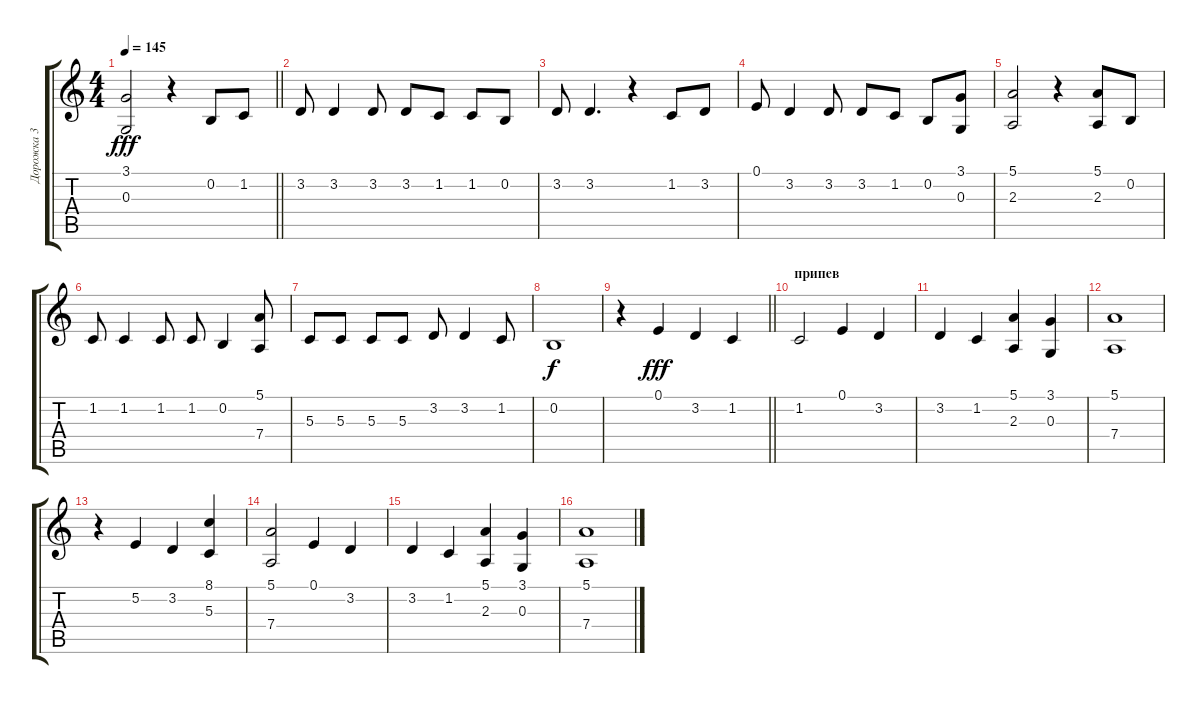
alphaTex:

\track ("Дорожка 3" "Дорожка 3") {instrument violin}
\staff {score tabs}
\tuning (E4 B3 G3 D3 A2 E2) {hide}
\ts (4 4)
\tempo 145
\clef g2
\barLineRight lightlight
\ks c
(3.1 0.3).2{dy fff} r.4 0.2.8 1.2.8 |
3.2.8 3.2.4 3.2.8 3.2.8 1.2.8 1.2.8 0.2.8 |
3.2.8 3.2.4{d} r.4 1.2.8 3.2.8 |
0.1.8 3.2.4 3.2.8 3.2.8 1.2.8 0.2.8 (3.1 0.3).8 |
(5.1 2.3).2 r.4 (5.1 2.3).8 0.2.8 |
1.2.8 1.2.4 1.2.8 1.2.8 0.2.4 (5.1 7.4).8 |
5.3.8 5.3.8 5.3.8 5.3.8 3.2.8 3.2.4 1.2.8 |
0.2.1{dy f} |
\barLineRight lightlight
r.4 0.1.4{dy fff} 3.2.4 1.2.4 |
\section ("" "припев")
1.2.2 0.1.4 3.2.4 |
3.2.4 1.2.4 (5.1 2.3).4 (3.1 0.3).4 |
(5.1 7.4).1 |
r.4 5.2.4 3.2.4 (8.1 5.3).4 |
(5.1 7.4).2 0.1.4 3.2.4 |
3.2.4 1.2.4 (5.1 2.3).4 (3.1 0.3).4 |
(5.1 7.4).1
